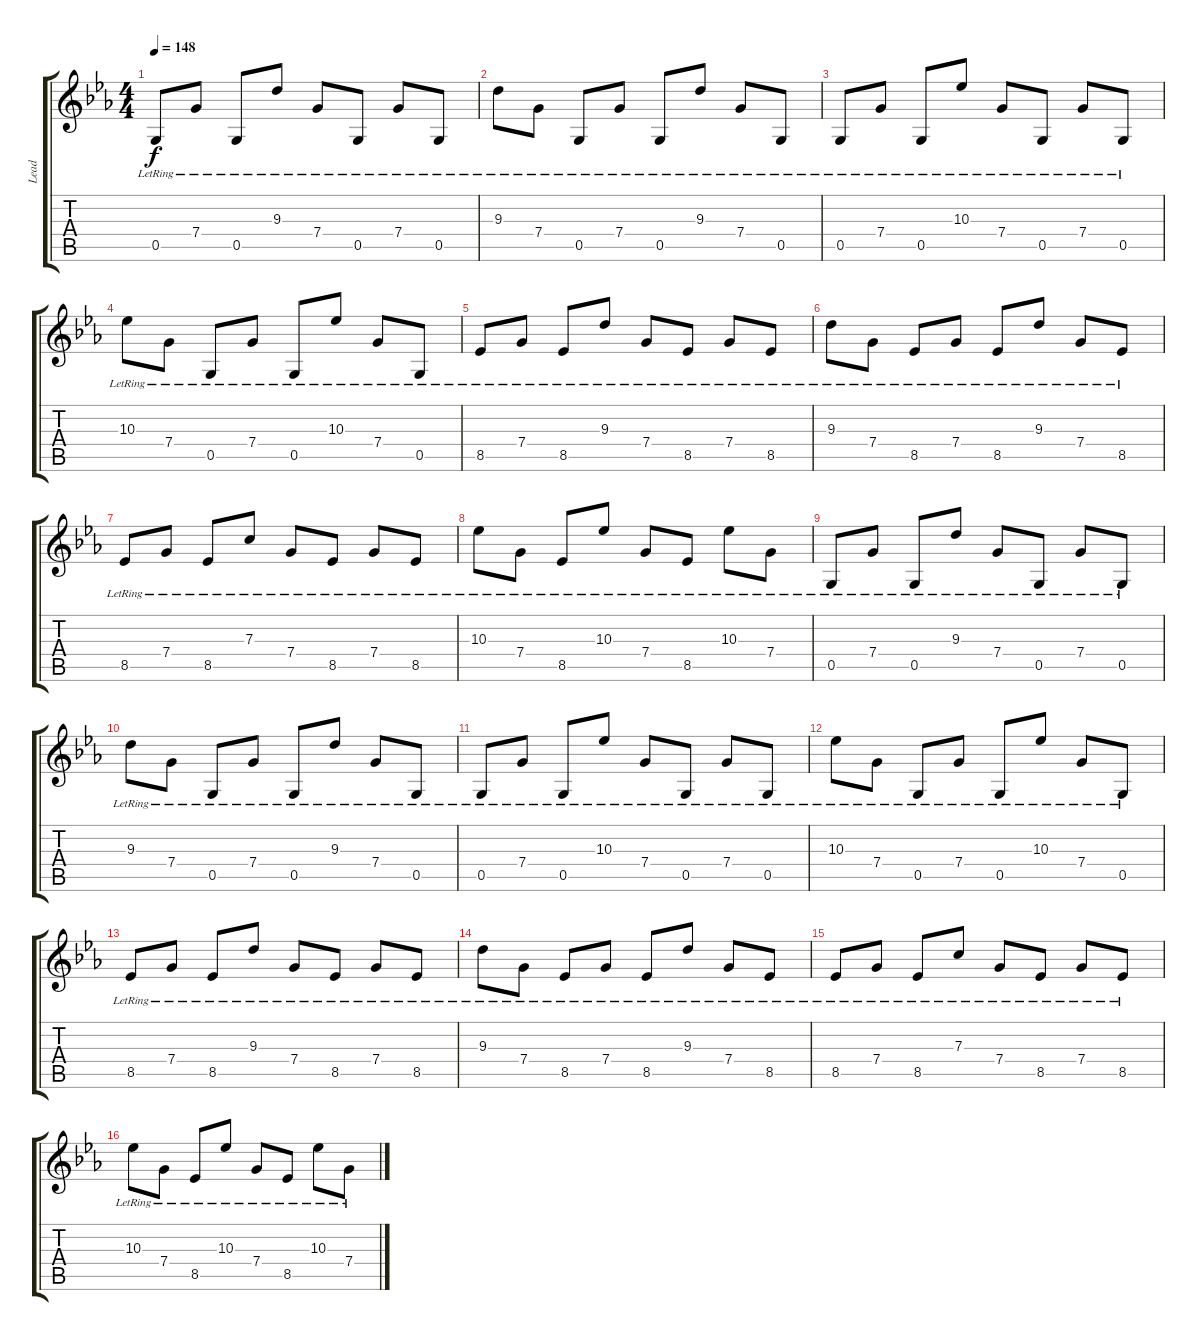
\track ("Lead" "Lead") {instrument distortionguitar}
\staff {score tabs}
\tuning (D4 A3 F3 C3 G2 C2) {hide}
\ts (4 4)
\tempo 148
\clef g2
\ks cminor
0.5{lr}.8{dy f instrument distortionguitar} 7.4{lr}.8 0.5{lr}.8 9.3{lr}.8 7.4{lr}.8 0.5{lr}.8 7.4{lr}.8 0.5{lr}.8 |
9.3{lr}.8 7.4{lr}.8 0.5{lr}.8 7.4{lr}.8 0.5{lr}.8 9.3{lr}.8 7.4{lr}.8 0.5{lr}.8 |
0.5{lr}.8 7.4{lr}.8 0.5{lr}.8 10.3{lr}.8 7.4{lr}.8 0.5{lr}.8 7.4{lr}.8 0.5{lr}.8 |
10.3{lr}.8 7.4{lr}.8 0.5{lr}.8 7.4{lr}.8 0.5{lr}.8 10.3{lr}.8 7.4{lr}.8 0.5{lr}.8 |
8.5{lr}.8 7.4{lr}.8 8.5{lr}.8 9.3{lr}.8 7.4{lr}.8 8.5{lr}.8 7.4{lr}.8 8.5{lr}.8 |
9.3{lr}.8 7.4{lr}.8 8.5{lr}.8 7.4{lr}.8 8.5{lr}.8 9.3{lr}.8 7.4{lr}.8 8.5{lr}.8 |
8.5{lr}.8 7.4{lr}.8 8.5{lr}.8 7.3{lr}.8 7.4{lr}.8 8.5{lr}.8 7.4{lr}.8 8.5{lr}.8 |
10.3{lr}.8 7.4{lr}.8 8.5{lr}.8 10.3{lr}.8 7.4{lr}.8 8.5{lr}.8 10.3{lr}.8 7.4{lr}.8 |
0.5{lr}.8 7.4{lr}.8 0.5{lr}.8 9.3{lr}.8 7.4{lr}.8 0.5{lr}.8 7.4{lr}.8 0.5{lr}.8 |
9.3{lr}.8 7.4{lr}.8 0.5{lr}.8 7.4{lr}.8 0.5{lr}.8 9.3{lr}.8 7.4{lr}.8 0.5{lr}.8 |
0.5{lr}.8 7.4{lr}.8 0.5{lr}.8 10.3{lr}.8 7.4{lr}.8 0.5{lr}.8 7.4{lr}.8 0.5{lr}.8 |
10.3{lr}.8 7.4{lr}.8 0.5{lr}.8 7.4{lr}.8 0.5{lr}.8 10.3{lr}.8 7.4{lr}.8 0.5{lr}.8 |
8.5{lr}.8 7.4{lr}.8 8.5{lr}.8 9.3{lr}.8 7.4{lr}.8 8.5{lr}.8 7.4{lr}.8 8.5{lr}.8 |
9.3{lr}.8 7.4{lr}.8 8.5{lr}.8 7.4{lr}.8 8.5{lr}.8 9.3{lr}.8 7.4{lr}.8 8.5{lr}.8 |
8.5{lr}.8 7.4{lr}.8 8.5{lr}.8 7.3{lr}.8 7.4{lr}.8 8.5{lr}.8 7.4{lr}.8 8.5{lr}.8 |
10.3{lr}.8 7.4{lr}.8 8.5{lr}.8 10.3{lr}.8 7.4{lr}.8 8.5{lr}.8 10.3{lr}.8 7.4{lr}.8
